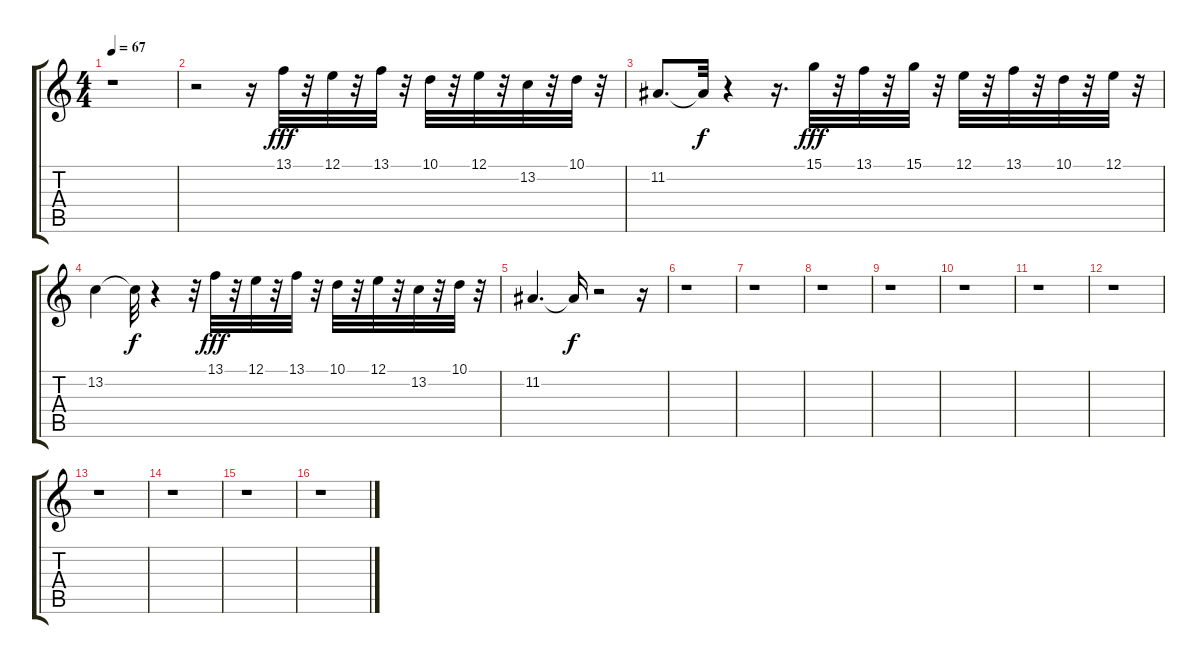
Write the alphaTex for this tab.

\track "" {instrument fx5brightness}
\staff {score tabs}
\tuning (E4 B3 G3 D3 A2 E2) {hide}
\ts (4 4)
\tempo 67
\clef g2
\ks c
r.1{dy fff} |
r.2 r.16 13.1.32 r.32 12.1.32 r.32 13.1.32 r.32 10.1.32 r.32 12.1.32 r.32 13.2.32 r.32 10.1.32 r.32 |
11.2.8{d} 11.2{t}.32{dy f} r.4 r.16{d} 15.1.32{dy fff} r.32 13.1.32 r.32 15.1.32 r.32 12.1.32 r.32 13.1.32 r.32 10.1.32 r.32 12.1.32 r.32 |
13.2.4 13.2{t}.32{dy f} r.4 r.32 13.1.32{dy fff} r.32 12.1.32 r.32 13.1.32 r.32 10.1.32 r.32 12.1.32 r.32 13.2.32 r.32 10.1.32 r.32 |
11.2.4{d} 11.2{t}.16{dy f} r.2 r.16 |
r.1 |
r.1 |
r.1 |
r.1 |
r.1 |
r.1 |
r.1 |
r.1 |
r.1 |
r.1 |
r.1
